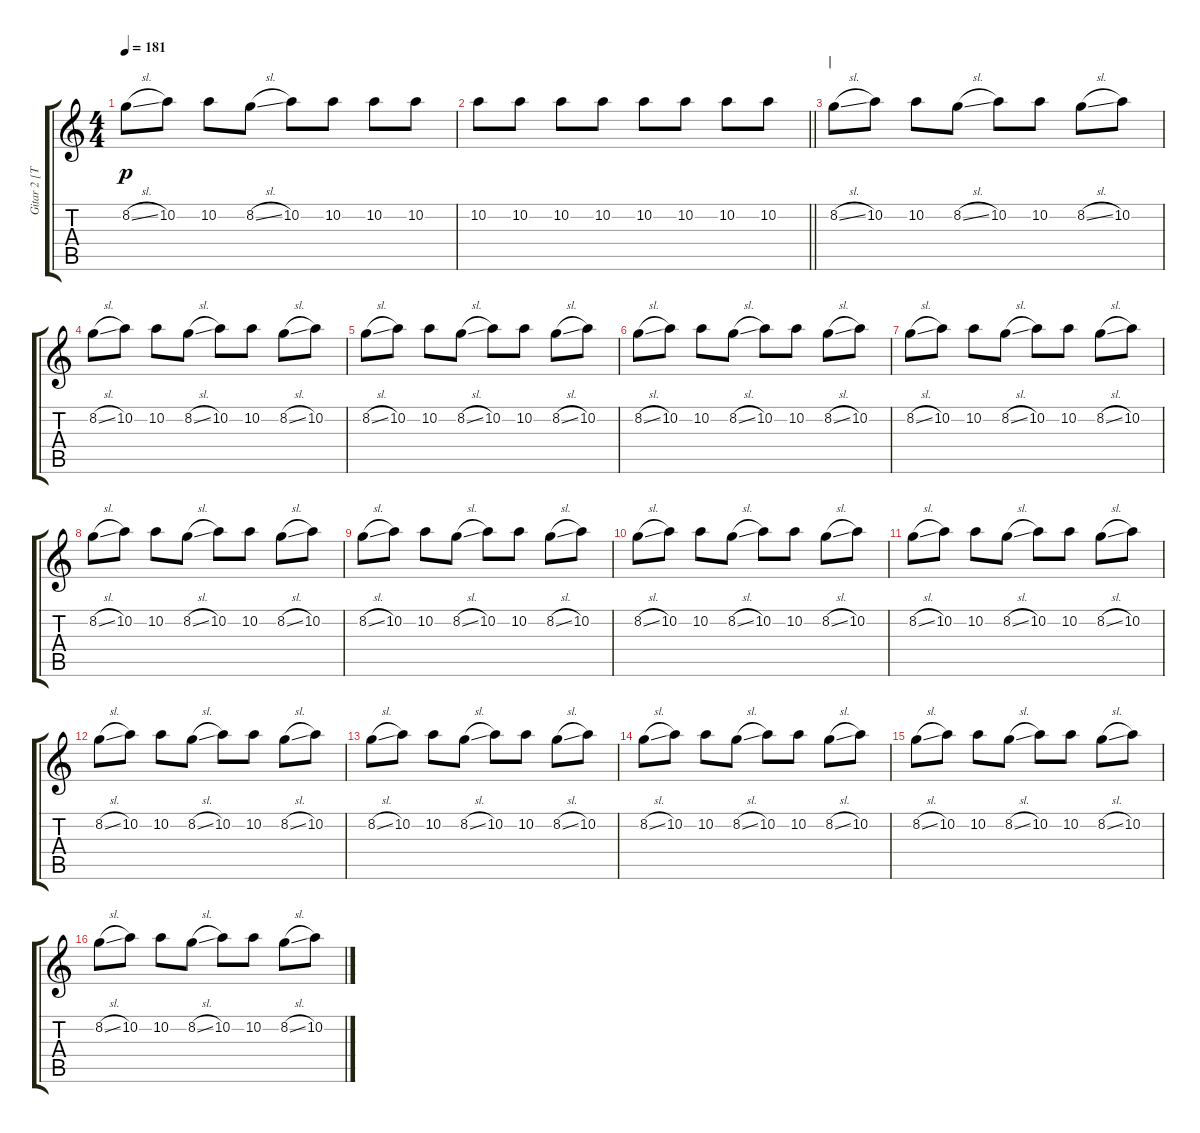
\track ("Gitar 2 [Toru]" "Gitar 2 [T") {instrument distortionguitar}
\staff {score tabs}
\tuning (E4 B3 G3 D3 A2 E2) {hide}
\ts (4 4)
\tempo 181
\clef g2
\ks c
8.2{sl}.8{dy p} 10.2.8 10.2.8 8.2{sl}.8 10.2.8 10.2.8 10.2.8 10.2.8 |
\barLineRight lightlight
10.2.8 10.2.8 10.2.8 10.2.8 10.2.8 10.2.8 10.2.8 10.2.8 |
\section ("" "|")
8.2{sl}.8 10.2.8 10.2.8 8.2{sl}.8 10.2.8 10.2.8 8.2{sl}.8 10.2.8 |
8.2{sl}.8 10.2.8 10.2.8 8.2{sl}.8 10.2.8 10.2.8 8.2{sl}.8 10.2.8 |
8.2{sl}.8 10.2.8 10.2.8 8.2{sl}.8 10.2.8 10.2.8 8.2{sl}.8 10.2.8 |
8.2{sl}.8 10.2.8 10.2.8 8.2{sl}.8 10.2.8 10.2.8 8.2{sl}.8 10.2.8 |
8.2{sl}.8 10.2.8 10.2.8 8.2{sl}.8 10.2.8 10.2.8 8.2{sl}.8 10.2.8 |
8.2{sl}.8 10.2.8 10.2.8 8.2{sl}.8 10.2.8 10.2.8 8.2{sl}.8 10.2.8 |
8.2{sl}.8 10.2.8 10.2.8 8.2{sl}.8 10.2.8 10.2.8 8.2{sl}.8 10.2.8 |
8.2{sl}.8 10.2.8 10.2.8 8.2{sl}.8 10.2.8 10.2.8 8.2{sl}.8 10.2.8 |
8.2{sl}.8 10.2.8 10.2.8 8.2{sl}.8 10.2.8 10.2.8 8.2{sl}.8 10.2.8 |
8.2{sl}.8 10.2.8 10.2.8 8.2{sl}.8 10.2.8 10.2.8 8.2{sl}.8 10.2.8 |
8.2{sl}.8 10.2.8 10.2.8 8.2{sl}.8 10.2.8 10.2.8 8.2{sl}.8 10.2.8 |
8.2{sl}.8 10.2.8 10.2.8 8.2{sl}.8 10.2.8 10.2.8 8.2{sl}.8 10.2.8 |
8.2{sl}.8 10.2.8 10.2.8 8.2{sl}.8 10.2.8 10.2.8 8.2{sl}.8 10.2.8 |
8.2{sl}.8 10.2.8 10.2.8 8.2{sl}.8 10.2.8 10.2.8 8.2{sl}.8 10.2.8
